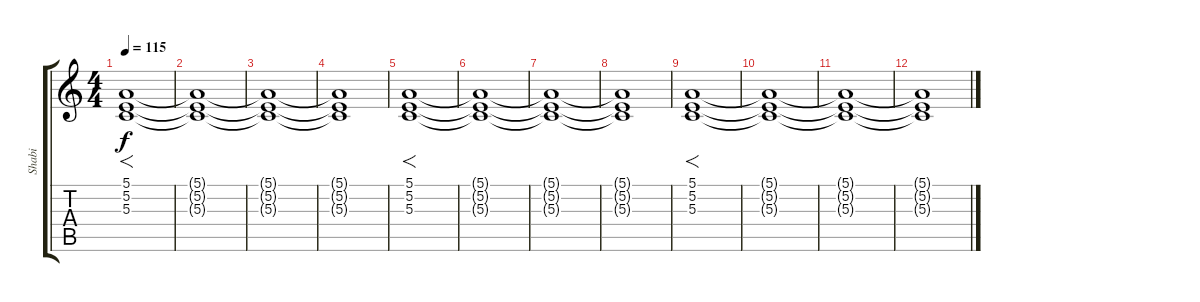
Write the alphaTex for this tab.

\track ("Shabi" "Shabi") {instrument stringensemble1}
\staff {score tabs}
\tuning (E4 B3 G3 D3 A2 E2) {hide}
\ts (4 4)
\tempo 115
\clef g2
\ks c
(5.1 5.2 5.3).1{f dy f instrument stringensemble1} |
(5.1{t} 5.2{t} 5.3{t}).1 |
(5.1{t} 5.2{t} 5.3{t}).1 |
(5.1{t} 5.2{t} 5.3{t}).1 |
(5.1 5.2 5.3).1{f} |
(5.1{t} 5.2{t} 5.3{t}).1 |
(5.1{t} 5.2{t} 5.3{t}).1 |
(5.1{t} 5.2{t} 5.3{t}).1 |
(5.1 5.2 5.3).1{f} |
(5.1{t} 5.2{t} 5.3{t}).1 |
(5.1{t} 5.2{t} 5.3{t}).1 |
(5.1{t} 5.2{t} 5.3{t}).1
